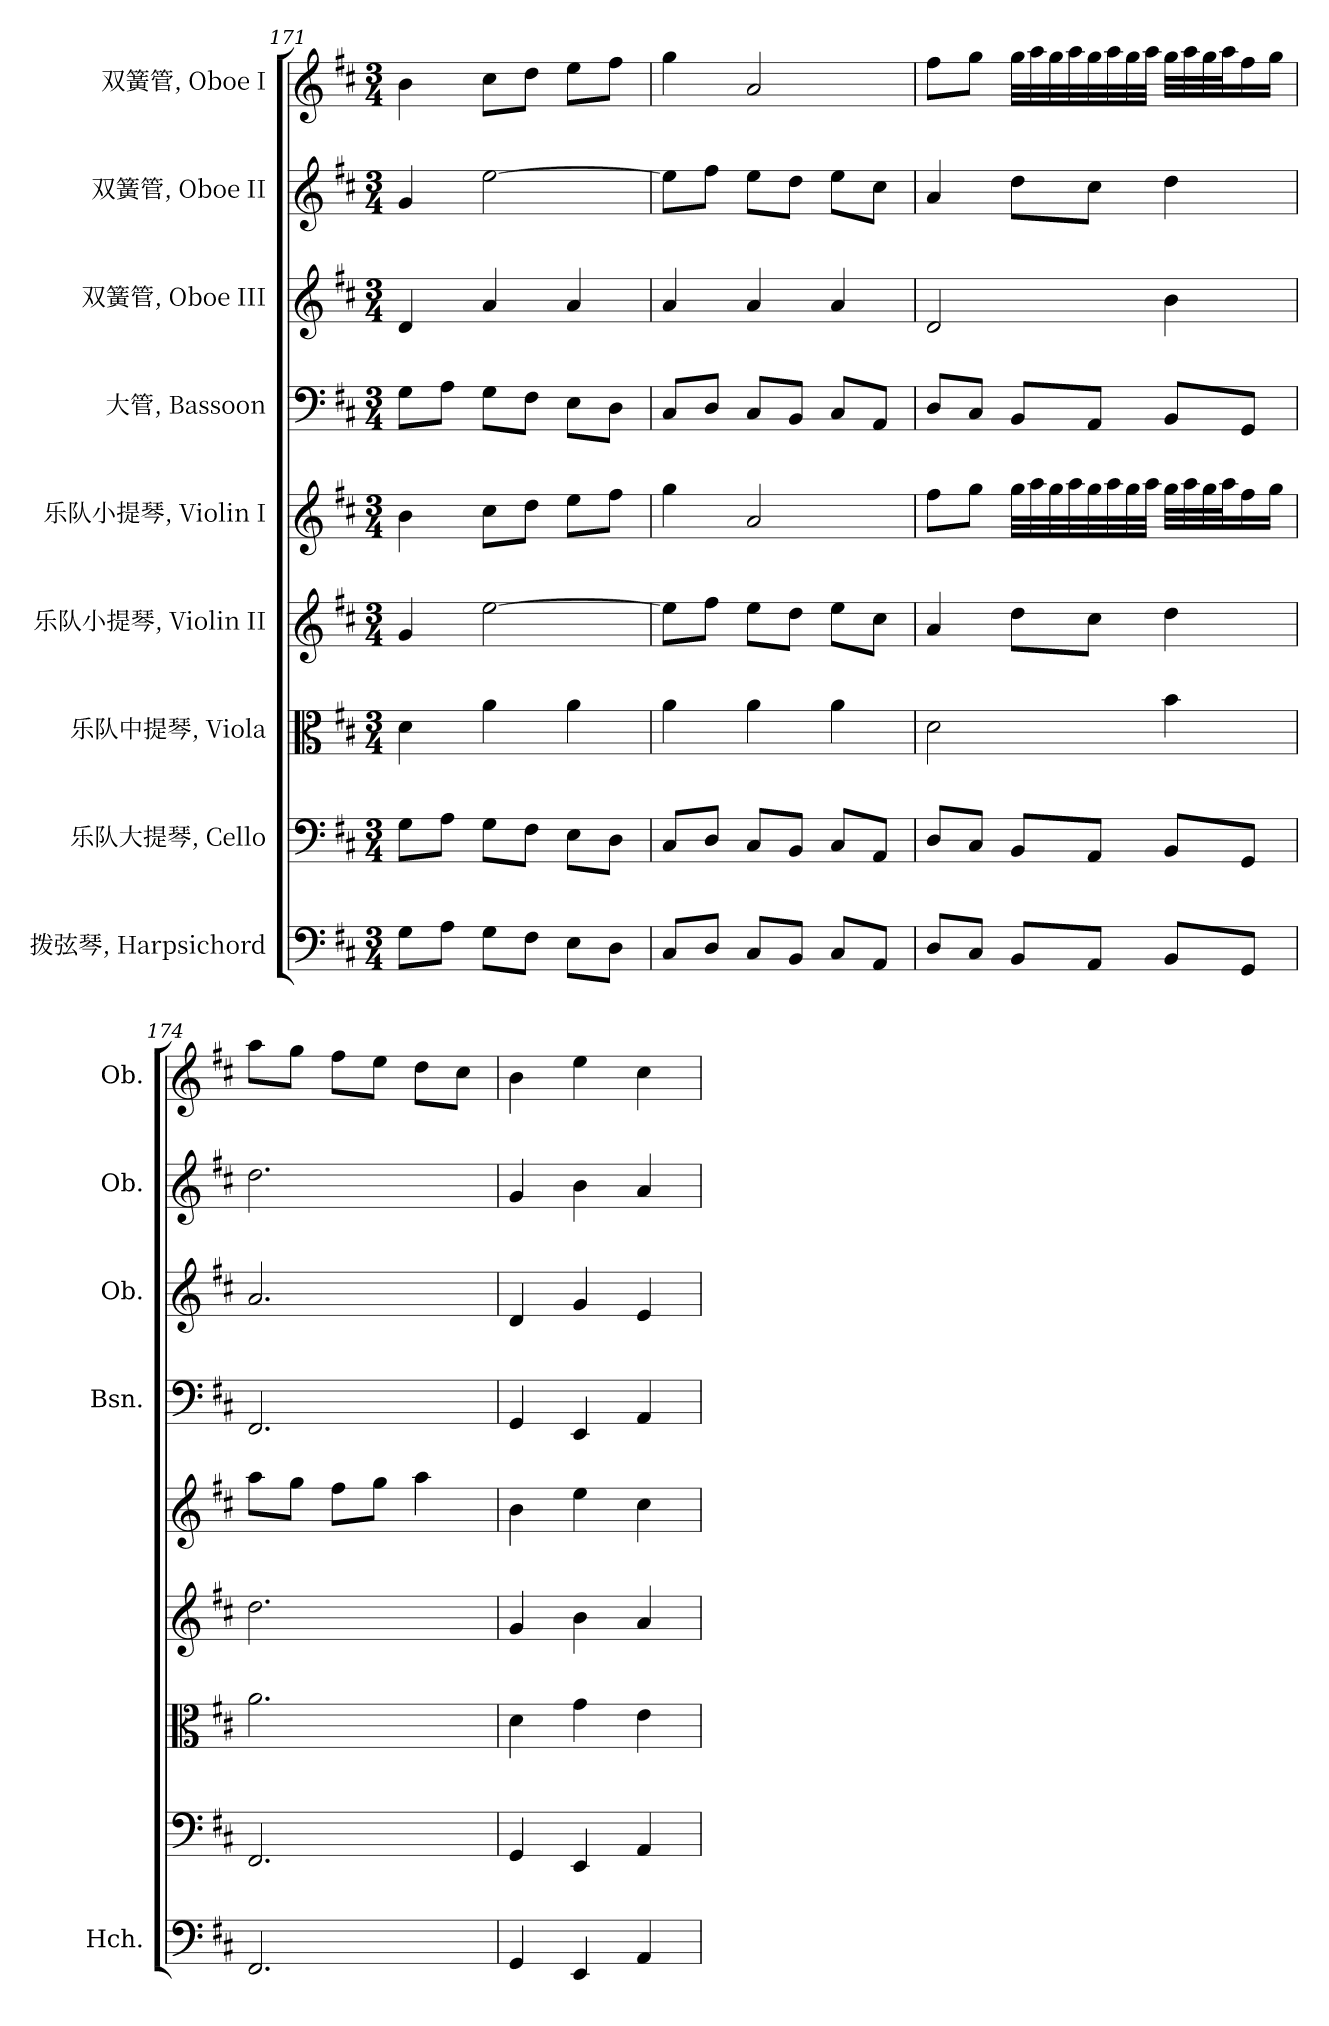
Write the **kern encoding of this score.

**kern	**kern	**kern	**kern	**kern	**kern	**kern	**kern	**kern
*part9	*part8	*part7	*part6	*part5	*part4	*part3	*part2	*part1
*staff9	*staff8	*staff7	*staff6	*staff5	*staff4	*staff3	*staff2	*staff1
*I"拨弦琴, Harpsichord	*I"乐队大提琴, Cello	*I"乐队中提琴, Viola	*I"乐队小提琴, Violin II	*I"乐队小提琴, Violin I	*I"大管, Bassoon	*I"双簧管, Oboe III	*I"双簧管, Oboe II	*I"双簧管, Oboe I
*I'Hch.	*	*	*	*	*I'Bsn.	*I'Ob.	*I'Ob.	*I'Ob.
*clefF4	*clefF4	*clefC3	*clefG2	*clefG2	*clefF4	*clefG2	*clefG2	*clefG2
*k[f#c#]	*k[f#c#]	*k[f#c#]	*k[f#c#]	*k[f#c#]	*k[f#c#]	*k[f#c#]	*k[f#c#]	*k[f#c#]
*M3/4	*M3/4	*M3/4	*M3/4	*M3/4	*M3/4	*M3/4	*M3/4	*M3/4
=171	=171	=171	=171	=171	=171	=171	=171	=171
8G\L	8G\L	4d\	4g/	4b\	8G\L	4d/	4g/	4b\
8A\J	8A\J	.	.	.	8A\J	.	.	.
8G\L	8G\L	4a\	[2ee\	8cc#\L	8G\L	4a/	[2ee\	8cc#\L
8F#\J	8F#\J	.	.	8dd\J	8F#\J	.	.	8dd\J
8E\L	8E\L	4a\	.	8ee\L	8E\L	4a/	.	8ee\L
8D\J	8D\J	.	.	8ff#\J	8D\J	.	.	8ff#\J
!!LO:PB:g=z
=172	=172	=172	=172	=172	=172	=172	=172	=172
8C#/L	8C#/L	4a\	8ee\L]	4gg\	8C#/L	4a/	8ee\L]	4gg\
8D/J	8D/J	.	8ff#\J	.	8D/J	.	8ff#\J	.
8C#/L	8C#/L	4a\	8ee\L	2a/	8C#/L	4a/	8ee\L	2a/
8BB/J	8BB/J	.	8dd\J	.	8BB/J	.	8dd\J	.
8C#/L	8C#/L	4a\	8ee\L	.	8C#/L	4a/	8ee\L	.
8AA/J	8AA/J	.	8cc#\J	.	8AA/J	.	8cc#\J	.
=173	=173	=173	=173	=173	=173	=173	=173	=173
8D/L	8D/L	2d\	4a/	8ff#\L	8D/L	2d/	4a/	8ff#\L
8C#/J	8C#/J	.	.	8gg\J	8C#/J	.	.	8gg\J
8BB/L	8BB/L	.	8dd\L	32gg\LLL	8BB/L	.	8dd\L	32gg\LLL
.	.	.	.	32aa\	.	.	.	32aa\
.	.	.	.	32gg\	.	.	.	32gg\
.	.	.	.	32aa\	.	.	.	32aa\
8AA/J	8AA/J	.	8cc#\J	32gg\	8AA/J	.	8cc#\J	32gg\
.	.	.	.	32aa\	.	.	.	32aa\
.	.	.	.	32gg\	.	.	.	32gg\
.	.	.	.	32aa\JJJ	.	.	.	32aa\JJJ
8BB/L	8BB/L	4b\	4dd\	32gg\LLL	8BB/L	4b\	4dd\	32gg\LLL
.	.	.	.	32aa\	.	.	.	32aa\
.	.	.	.	32gg\	.	.	.	32gg\
.	.	.	.	32aa\J	.	.	.	32aa\J
8GG/J	8GG/J	.	.	16ff#\	8GG/J	.	.	16ff#\
.	.	.	.	16gg\JJ	.	.	.	16gg\JJ
=174	=174	=174	=174	=174	=174	=174	=174	=174
2.FF#/	2.FF#/	2.a\	2.dd\	8aa\L	2.FF#/	2.a/	2.dd\	8aa\L
.	.	.	.	8gg\J	.	.	.	8gg\J
.	.	.	.	8ff#\L	.	.	.	8ff#\L
.	.	.	.	8gg\J	.	.	.	8ee\J
.	.	.	.	4aa\	.	.	.	8dd\L
.	.	.	.	.	.	.	.	8cc#\J
=175	=175	=175	=175	=175	=175	=175	=175	=175
4GG/	4GG/	4d\	4g/	4b\	4GG/	4d/	4g/	4b\
*	*	*	*	*	*	*	*	*MM98
4EE/	4EE/	4g\	4b\	4ee\	4EE/	4g/	4b\	4ee\
*	*	*	*	*	*	*	*	*MM91
4AA/	4AA/	4e\	4a/	4cc#\	4AA/	4e/	4a/	4cc#\
=	=	=	=	=	=	=	=	=
*-	*-	*-	*-	*-	*-	*-	*-	*-
